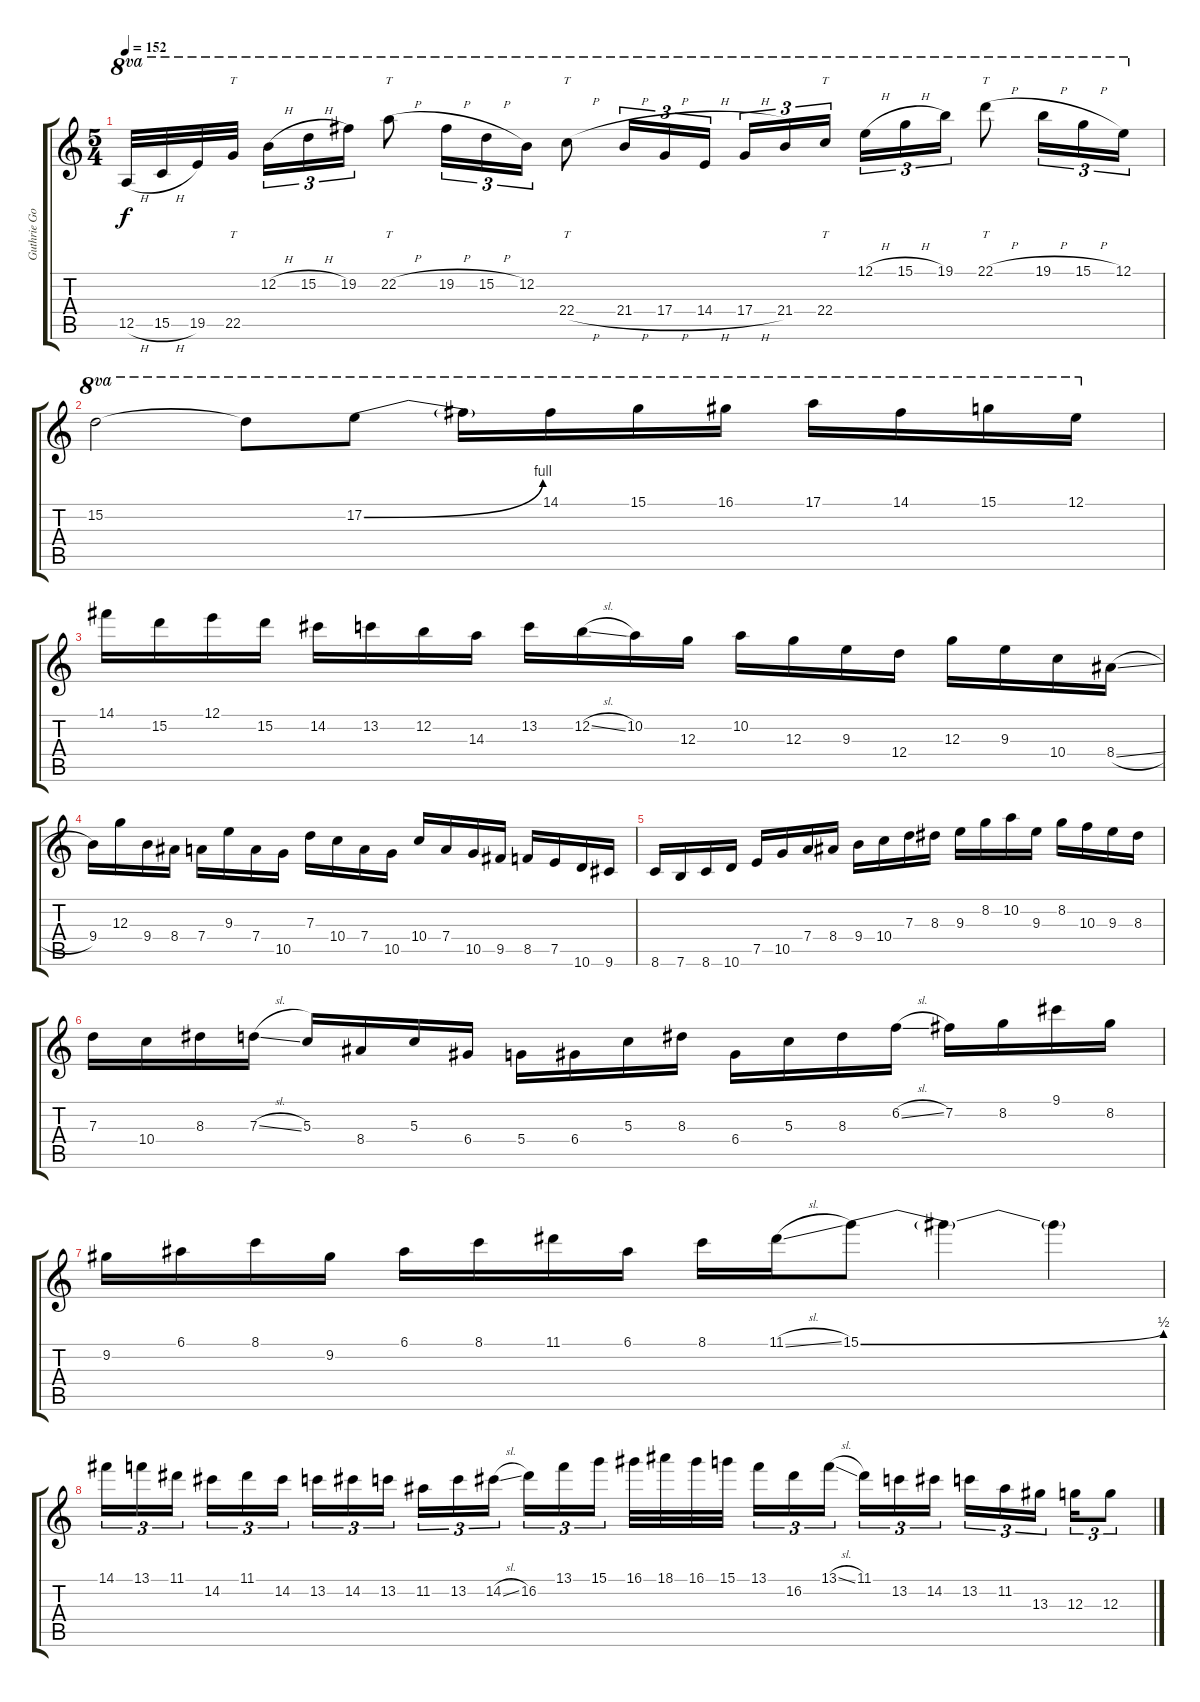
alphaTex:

\track ("Guthrie Govan" "Guthrie Go") {instrument overdrivenguitar}
\staff {score tabs}
\tuning (E4 B3 G3 D3 A2 E2) {hide}
\ts (5 4)
\tempo 152
\clef g2
\ks c
12.5{h}.32{ot 8va dy f} 15.5{h}.32{ot 8va} 19.5.32{ot 8va} 22.5.32{tt ot 8va beam splitsecondary} 12.2{h}.16{tu (3 2) ot 8va} 15.2{h}.16{tu (3 2) ot 8va} 19.2.16{tu (3 2) ot 8va} 22.2{h}.8{tt ot 8va} 19.2{h}.16{tu (3 2) ot 8va} 15.2{h}.16{tu (3 2) ot 8va} 12.2.16{tu (3 2) ot 8va} 22.4{h}.8{tt ot 8va} 21.4{h}.16{tu (3 2) ot 8va} 17.4{h}.16{tu (3 2) ot 8va} 14.4{h}.16{tu (3 2) ot 8va} 17.4{h}.16{tu (3 2) ot 8va} 21.4.16{tu (3 2) ot 8va} 22.4.16{tt tu (3 2) ot 8va beam splitsecondary} 12.1{h}.16{tu (3 2) ot 8va} 15.1{h}.16{tu (3 2) ot 8va} 19.1.16{tu (3 2) ot 8va} 22.1{h}.8{tt ot 8va} 19.1{h}.16{tu (3 2) ot 8va} 15.1{h}.16{tu (3 2) ot 8va} 12.1.16{tu (3 2) ot 8va} |
15.2.2{ot 8va} 15.2{t}.8{ot 8va} 17.2{be (bend 0 0 60 4)}.8{ot 8va} 17.2{t}.16{ot 8va} 14.1.16{ot 8va} 15.1.16{ot 8va} 16.1.16{ot 8va} 17.1.16{ot 8va} 14.1.16{ot 8va} 15.1.16{ot 8va} 12.1.16{ot 8va} |
14.1.16 15.2.16 12.1.16 15.2.16 14.2.16 13.2.16 12.2.16 14.3.16 13.2.16 12.2{sl}.16 10.2.16 12.3.16 10.2.16 12.3.16 9.3.16 12.4.16 12.3.16 9.3.16 10.4.16 8.4{sl}.16 |
9.4.16 12.3.16 9.4.16 8.4.16 7.4.16 9.3.16 7.4.16 10.5.16 7.3.16 10.4.16 7.4.16 10.5.16 10.4.16 7.4.16 10.5.16 9.5.16 8.5.16 7.5.16 10.6.16 9.6.16 |
8.6.16 7.6.16 8.6.16 10.6.16 7.5.16 10.5.16 7.4.16 8.4.16 9.4.16 10.4.16 7.3.16 8.3.16 9.3.16 8.2.16 10.2.16 9.3.16 8.2.16 10.3.16 9.3.16 8.3.16 |
7.3.16 10.4.16 8.3.16 7.3{sl}.16 5.3.16 8.4.16 5.3.16 6.4.16 5.4.16 6.4.16 5.3.16 8.3.16 6.4.16 5.3.16 8.3.16 6.2{sl}.16 7.2.16 8.2.16 9.1.16 8.2.16 |
9.2.16 6.1.16 8.1.16 9.2.16 6.1.16 8.1.16 11.1.16 6.1.16 8.1.16 11.1{sl}.16 15.1{be (bend 0 0 60 2)}.8 15.1{t}.4 15.1{t}.4 |
14.1.16{tu (3 2)} 13.1.16{tu (3 2)} 11.1.16{tu (3 2) beam splitsecondary} 14.2.16{tu (3 2)} 11.1.16{tu (3 2)} 14.2.16{tu (3 2)} 13.2.16{tu (3 2)} 14.2.16{tu (3 2)} 13.2.16{tu (3 2) beam splitsecondary} 11.2.16{tu (3 2)} 13.2.16{tu (3 2)} 14.2{sl}.16{tu (3 2)} 16.2.16{tu (3 2)} 13.1.16{tu (3 2)} 15.1.16{tu (3 2) beam splitsecondary} 16.1.32 18.1.32 16.1.32 15.1.32 13.1.16{tu (3 2)} 16.2.16{tu (3 2)} 13.1{sl}.16{tu (3 2) beam splitsecondary} 11.1.16{tu (3 2)} 13.2.16{tu (3 2)} 14.2.16{tu (3 2)} 13.2.16{tu (3 2)} 11.2.16{tu (3 2)} 13.3.16{tu (3 2) beam splitsecondary} 12.3.16{tu (3 2)} 12.3.8{tu (3 2)}
